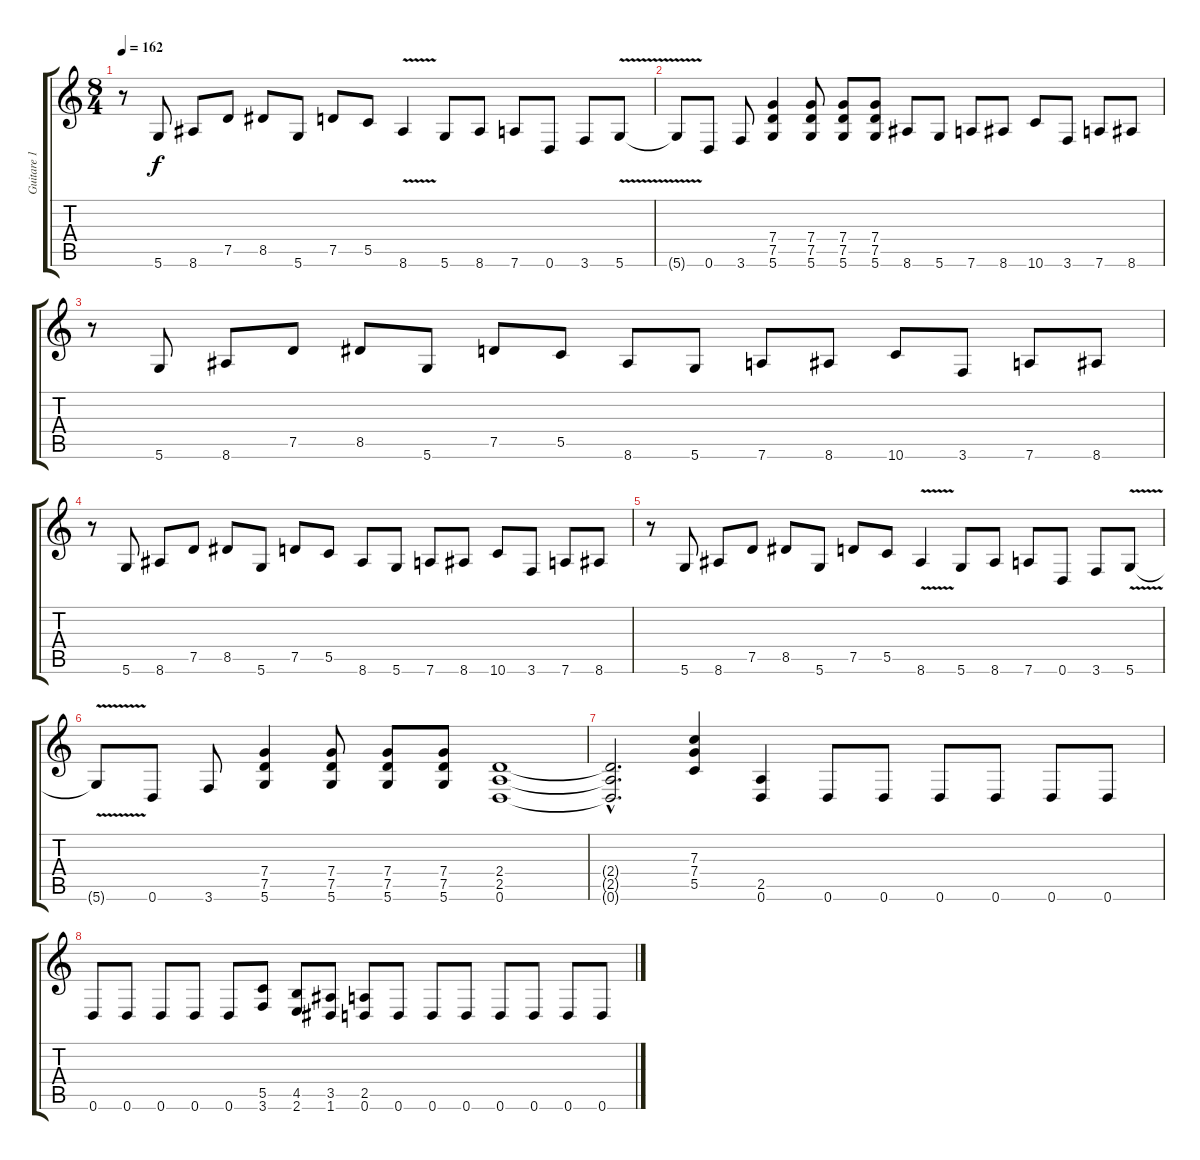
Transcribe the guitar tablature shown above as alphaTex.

\track ("Guitare 1 (melodie grave)" "Guitare 1 ") {instrument distortionguitar}
\staff {score tabs}
\tuning (D4 A3 F3 C3 G2 D2) {hide}
\ts (8 4)
\tempo 162
\clef g2
\ks c
r.8{dy f} 5.6.8 8.6.8 7.5.8 8.5.8 5.6.8 7.5.8 5.5.8 8.6{v}.4 5.6.8 8.6.8 7.6.8 0.6.8 3.6.8 5.6{v}.8 |
5.6{t}.8 0.6.8 3.6.8 (7.4 7.5 5.6).4 (7.4 7.5 5.6).8 (7.4 7.5 5.6).8 (7.4 7.5 5.6).8 8.6.8 5.6.8 7.6.8 8.6.8 10.6.8 3.6.8 7.6.8 8.6.8 |
r.8 5.6.8 8.6.8 7.5.8 8.5.8 5.6.8 7.5.8 5.5.8 8.6.8 5.6.8 7.6.8 8.6.8 10.6.8 3.6.8 7.6.8 8.6.8 |
r.8 5.6.8 8.6.8 7.5.8 8.5.8 5.6.8 7.5.8 5.5.8 8.6.8 5.6.8 7.6.8 8.6.8 10.6.8 3.6.8 7.6.8 8.6.8 |
r.8 5.6.8 8.6.8 7.5.8 8.5.8 5.6.8 7.5.8 5.5.8 8.6{v}.4 5.6.8 8.6.8 7.6.8 0.6.8 3.6.8 5.6{v}.8 |
5.6{t}.8 0.6.8 3.6.8 (7.4 7.5 5.6).4 (7.4 7.5 5.6).8 (7.4 7.5 5.6).8 (7.4 7.5 5.6).8 (2.4 2.5 0.6).1 |
(2.4{hac t} 2.5{hac t} 0.6{hac t}).2{d} (7.3 7.4 5.5).4 (2.5 0.6).4 0.6.8 0.6.8 0.6.8 0.6.8 0.6.8 0.6.8 |
0.6.8 0.6.8 0.6.8 0.6.8 0.6.8 (5.5 3.6).8 (4.5 2.6).8 (3.5 1.6).8 (2.5 0.6).8 0.6.8 0.6.8 0.6.8 0.6.8 0.6.8 0.6.8 0.6.8
